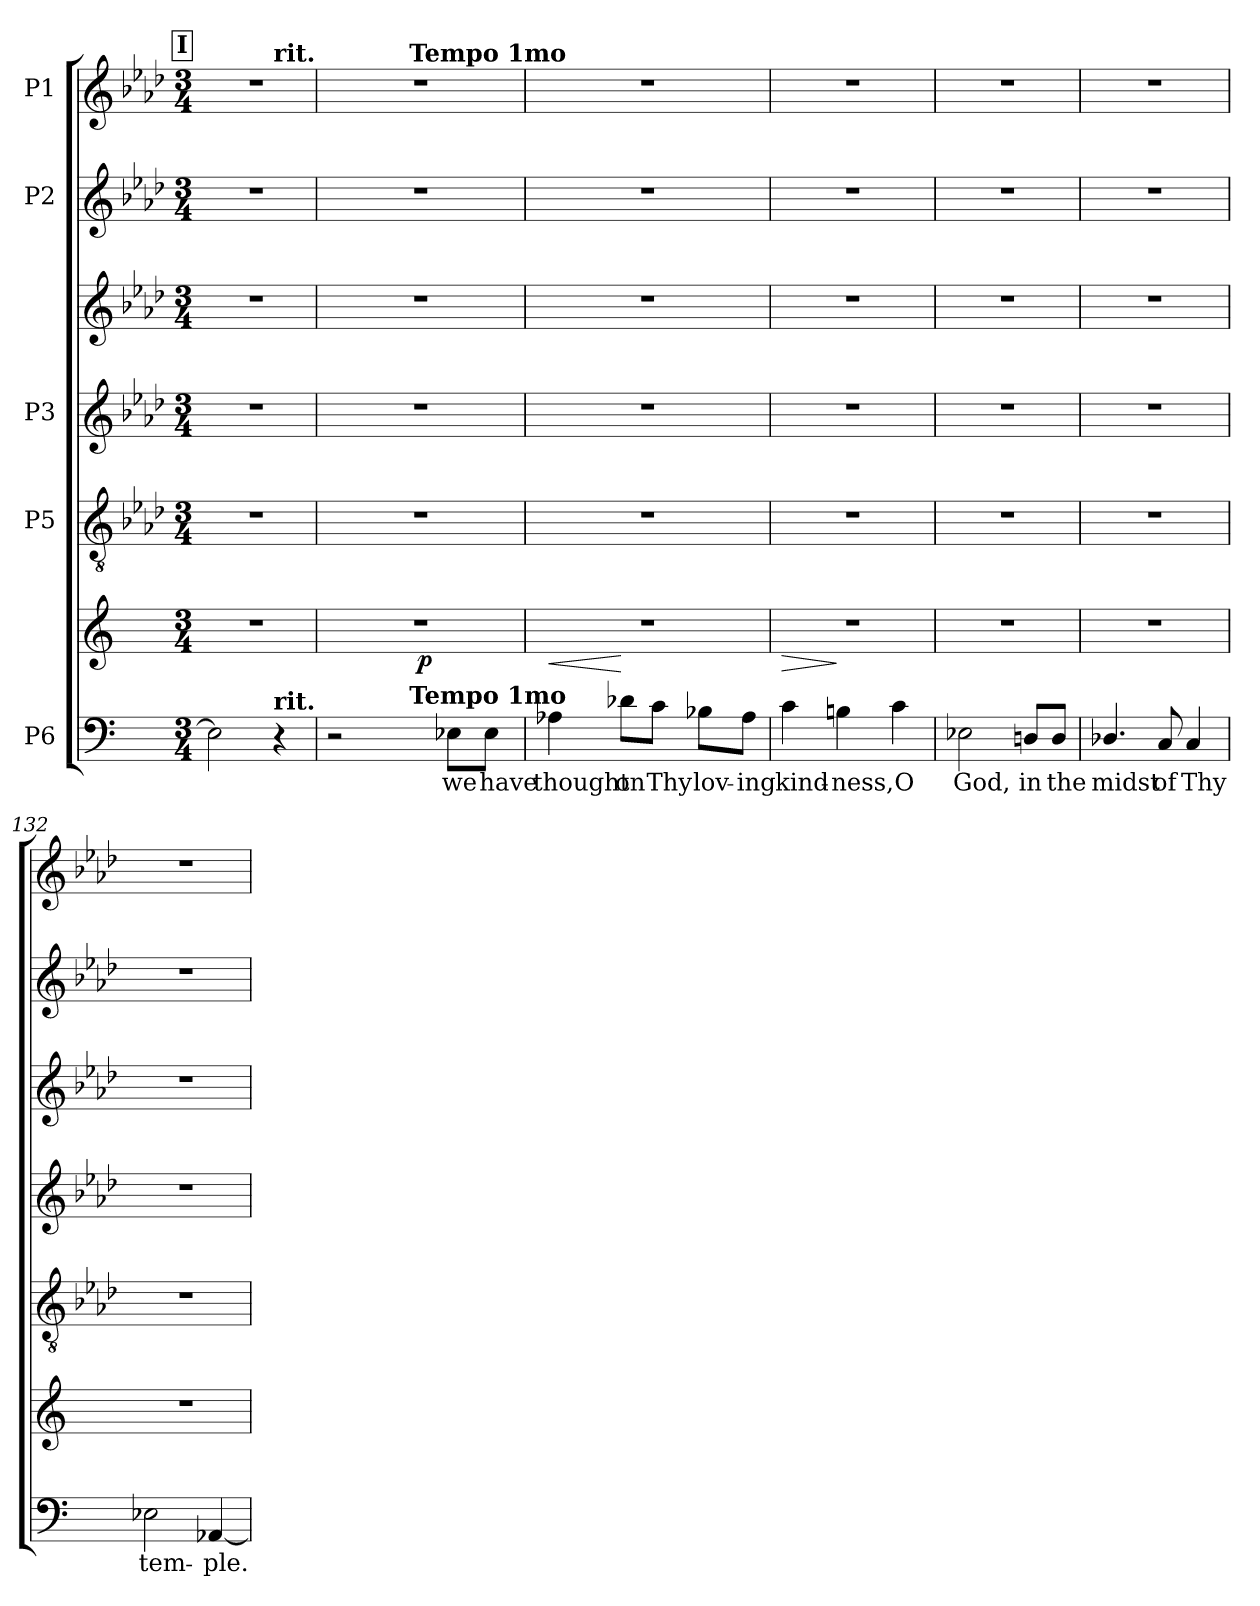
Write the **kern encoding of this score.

**kern	**text	**kern	**dynam	**kern	**kern	**kern	**kern	**kern
*part5	*part5	*part5	*part5	*part4	*part3	*part3	*part2	*part1
*staff7	*staff7	*staff6	*staff6/7	*staff5	*staff4	*staff3	*staff2	*staff1
*I"P6	*	*	*	*I"P5	*I"P3	*	*I"P2	*I"P1
*clefF4	*	*clefG2	*	*clefGv2	*clefG2	*clefG2	*clefG2	*clefG2
*	*	*	*	*ITrd7c12	*	*	*	*
*k[]	*	*k[]	*	*k[b-e-a-d-]	*k[b-e-a-d-]	*k[b-e-a-d-]	*k[b-e-a-d-]	*k[b-e-a-d-]
*C:	*	*C:	*	*A-:	*A-:	*A-:	*A-:	*A-:
*M3/4	*	*M3/4	*	*M3/4	*M3/4	*M3/4	*M3/4	*M3/4
!!LO:REH:place=s1:B:color=#000000:enc=box:fs=17.1407:t=I
=126	=126	=126	=126	=126	=126	=126	=126	=126
!	!	!LO:N:vis=1	!	!LO:N:vis=1	!LO:N:vis=1	!LO:N:vis=1	!LO:N:vis=1	!LO:N:vis=1
*	*	*	*	*	*	*	*	*^
2E-i\]	.	2.r	.	2.r	2.r	2.r	2.r	2.r	2ryy
!	!	!	!	!	!	!	!	!	!LO:TX:a:B:t=rit.
!LO:TX:a:B:t=rit.	!	!	!	!	!	!	!	!	!
4r	.	.	.	.	.	.	.	.	4ryy
=127	=127	=127	=127	=127	=127	=127	=127	=127	=127
!	!	!LO:N:vis=1	!	!LO:N:vis=1	!LO:N:vis=1	!LO:N:vis=1	!LO:N:vis=1	!LO:N:vis=1	!
*^	*	*	*	*	*	*	*	*	*
*	*^	*	*	*	*	*	*	*	*	*
2r	4ryy	4ryy	.	2.r	.	2.r	2.r	2.r	2.r	2.r	4ryy
.	16ryy	16ryy	.	.	.	.	.	.	.	.	16ryy
.	32ryy	32ryy	.	.	.	.	.	.	.	.	32ryy
.	64ryy	128ryy	.	.	.	.	.	.	.	.	128ryy
.	.	512.ryy	.	.	.	.	.	.	.	.	512.ryy
!	!	!	!	!	!	!	!	!	!	!	!LO:TX:a:B:t=Tempo 1mo
!	!	!LO:TX:a:B:t=Tempo 1mo	!	!	!	!	!	!	!	!	!
.	.	4ryy	.	.	.	.	.	.	.	.	4ryy
.	256.ryy	.	.	.	.	.	.	.	.	.	.
.	4ryy	.	.	.	p	.	.	.	.	.	.
!	!	!	!LO:LY:b:color=#000000	!	!	!	!	!	!	!	!
8E-i\L	.	.	we	.	.	.	.	.	.	.	.
.	.	8ryy	.	.	.	.	.	.	.	.	8ryy
.	8ryy	.	.	.	.	.	.	.	.	.	.
!	!	!	!LO:LY:b:color=#000000	!	!	!	!	!	!	!	!
8E-i\J	.	.	have	.	.	.	.	.	.	.	.
.	.	64ryy	.	.	.	.	.	.	.	.	64ryy
.	128ryy	.	.	.	.	.	.	.	.	.	.
.	.	256ryy	.	.	.	.	.	.	.	.	256ryy
.	512ryy	.	.	.	.	.	.	.	.	.	.
.	.	1024ryy	.	.	.	.	.	.	.	.	1024ryy
*v	*v	*v	*	*	*	*	*	*	*	*v	*v
=128	=128	=128	=128	=128	=128	=128	=128	=128
*^	*	*	*	*	*	*	*	*^
*	*^	*	*	*	*	*	*	*	*	*
!	!	!	!LO:LY:b:color=#000000	!LO:N:vis=1	!LO:HP:b	!LO:N:vis=1	!LO:N:vis=1	!LO:N:vis=1	!LO:N:vis=1	!LO:N:vis=1	!
*v	*v	*v	*	*	*	*	*	*	*	*v	*v
4A-i\	thought	2.r	<	2.r	2.r	2.r	2.r	2.r
!	!LO:LY:b:color=#000000	!	!	!	!	!	!	!
8d-i\L	on	.	[	.	.	.	.	.
!	!LO:LY:b:color=#000000	!	!	!	!	!	!	!
8ci\J	Thy	.	.	.	.	.	.	.
!	!LO:LY:b:color=#000000	!	!	!	!	!	!	!
8B-i\L	lov-	.	.	.	.	.	.	.
!	!LO:LY:b:color=#000000	!	!	!	!	!	!	!
8A-i\J	-ing	.	.	.	.	.	.	.
=129	=129	=129	=129	=129	=129	=129	=129	=129
!	!LO:LY:b:color=#000000	!LO:N:vis=1	!LO:HP:b	!LO:N:vis=1	!LO:N:vis=1	!LO:N:vis=1	!LO:N:vis=1	!LO:N:vis=1
4ci\	kind-	2.r	>	2.r	2.r	2.r	2.r	2.r
!	!LO:LY:b:color=#000000	!	!	!	!	!	!	!
4Bni\	-ness,	.	]	.	.	.	.	.
!	!LO:LY:b:color=#000000	!	!	!	!	!	!	!
4ci\	O	.	.	.	.	.	.	.
=130	=130	=130	=130	=130	=130	=130	=130	=130
!	!LO:LY:b:color=#000000	!LO:N:vis=1	!	!LO:N:vis=1	!LO:N:vis=1	!LO:N:vis=1	!LO:N:vis=1	!LO:N:vis=1
*	*	*	*	*	*	*	*	*^
2E-i\	God,	2.r	.	2.r	2.r	2.r	2.r	2.r	2ryy
!	!LO:LY:b:color=#000000	!	!	!	!	!	!	!	!
8Dni/L	in	.	.	.	.	.	.	.	4ryy
!	!LO:LY:b:color=#000000	!	!	!	!	!	!	!	!
8Di/J	the	.	.	.	.	.	.	.	.
*	*	*	*	*	*	*	*	*v	*v
!!LO:PB:g=z
=131	=131	=131	=131	=131	=131	=131	=131	=131
*	*	*	*	*	*	*	*	*^
!	!LO:LY:b:color=#000000	!LO:N:vis=1	!	!LO:N:vis=1	!LO:N:vis=1	!LO:N:vis=1	!LO:N:vis=1	!LO:N:vis=1	!
*	*	*	*	*	*	*	*	*v	*v
4.D-Xi/	midst	2.r	.	2.r	2.r	2.r	2.r	2.r
!	!LO:LY:b:color=#000000	!	!	!	!	!	!	!
8Ci/	of	.	.	.	.	.	.	.
!	!LO:LY:b:color=#000000	!	!	!	!	!	!	!
4Ci/	Thy	.	.	.	.	.	.	.
=132	=132	=132	=132	=132	=132	=132	=132	=132
!	!LO:LY:b:color=#000000	!LO:N:vis=1	!	!LO:N:vis=1	!LO:N:vis=1	!LO:N:vis=1	!LO:N:vis=1	!LO:N:vis=1
2E-i\	tem-	2.r	.	2.r	2.r	2.r	2.r	2.r
!	!LO:LY:b:color=#000000	!	!	!	!	!	!	!
[4AA-i/	-ple.	.	.	.	.	.	.	.
=	=	=	=	=	=	=	=	=
*-	*-	*-	*-	*-	*-	*-	*-	*-
